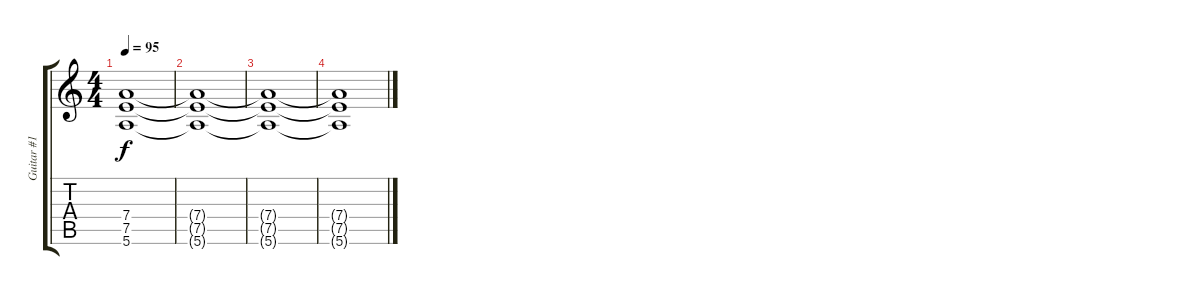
\track ("Guitar #1" "Guitar #1") {instrument distortionguitar}
\staff {score tabs}
\tuning (E4 B3 G3 D3 A2 E2) {hide}
\ts (4 4)
\tempo 95
\clef g2
\ks c
(7.4{t} 7.5{t} 5.6{t}).1{dy f} |
(7.4{t} 7.5{t} 5.6{t}).1 |
(7.4{t} 7.5{t} 5.6{t}).1 |
(7.4{t} 7.5{t} 5.6{t}).1
